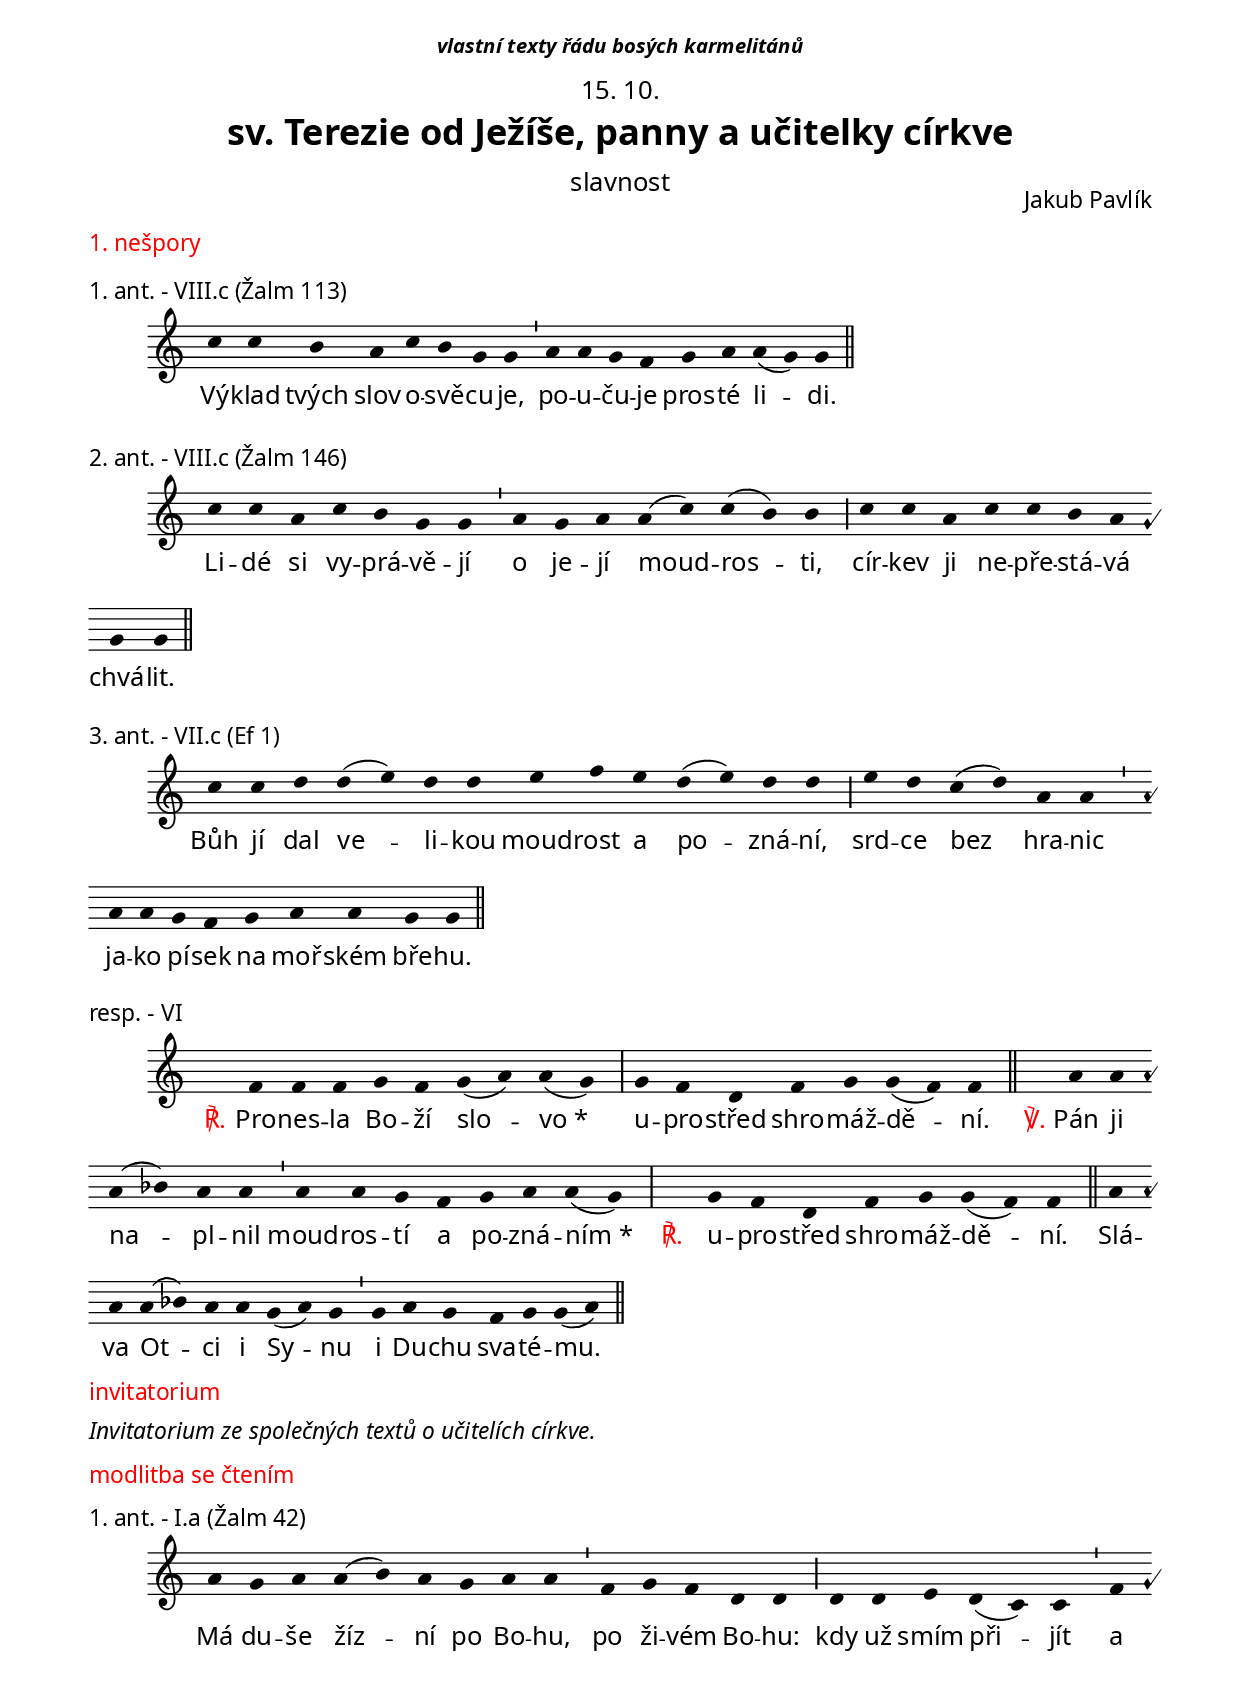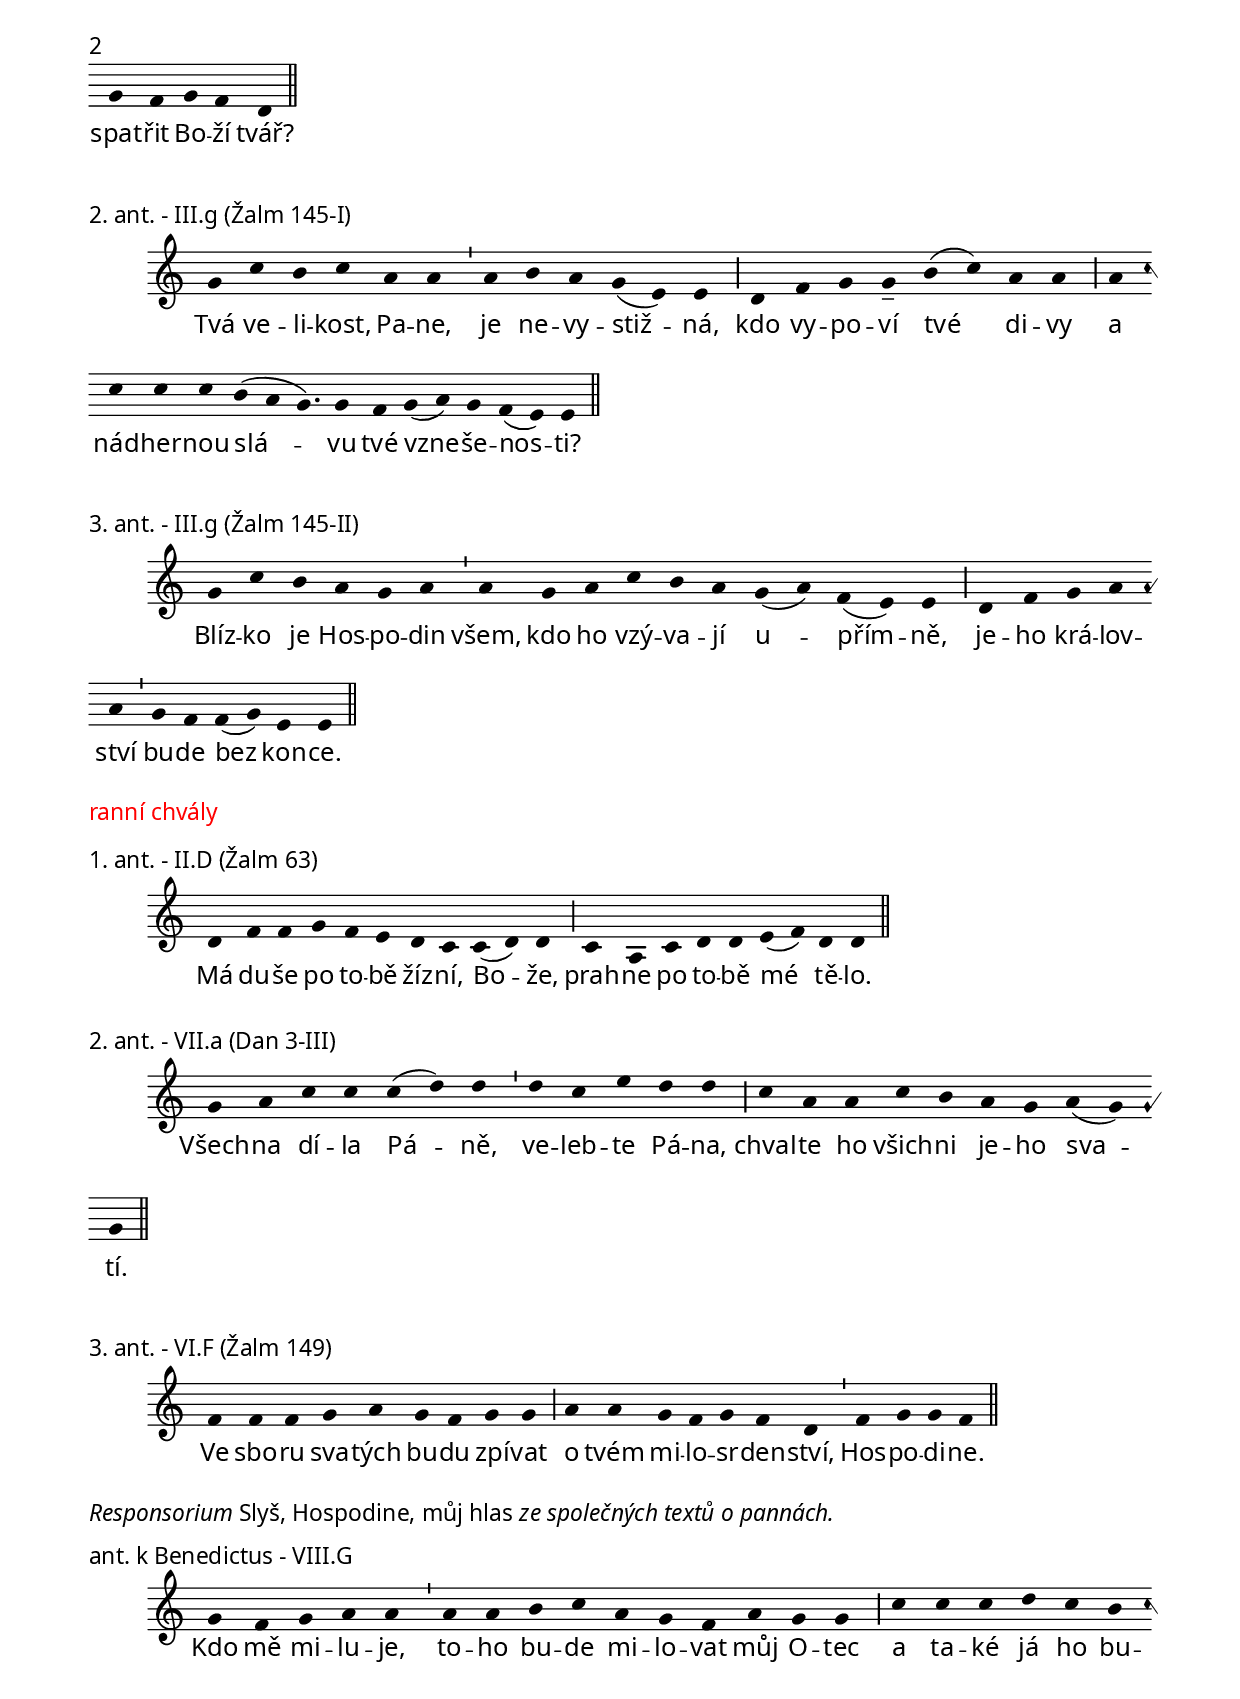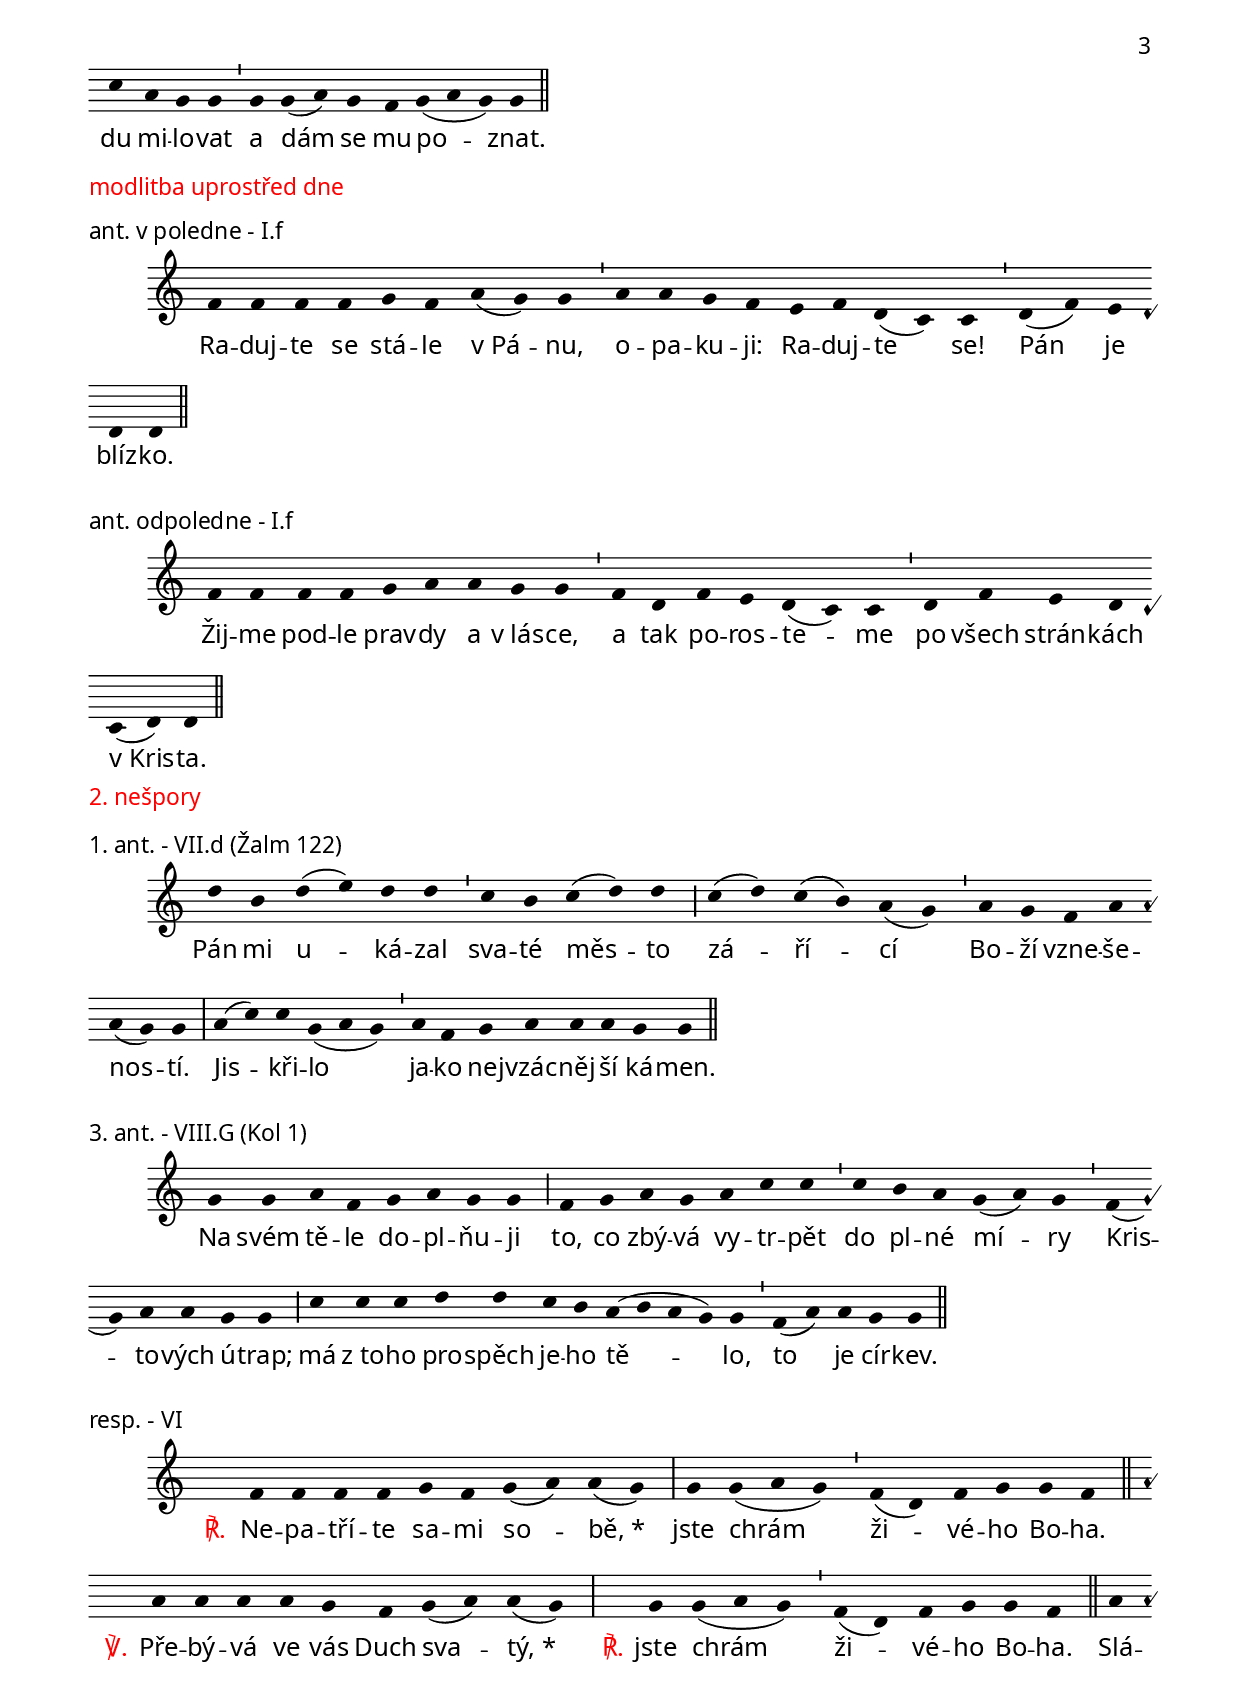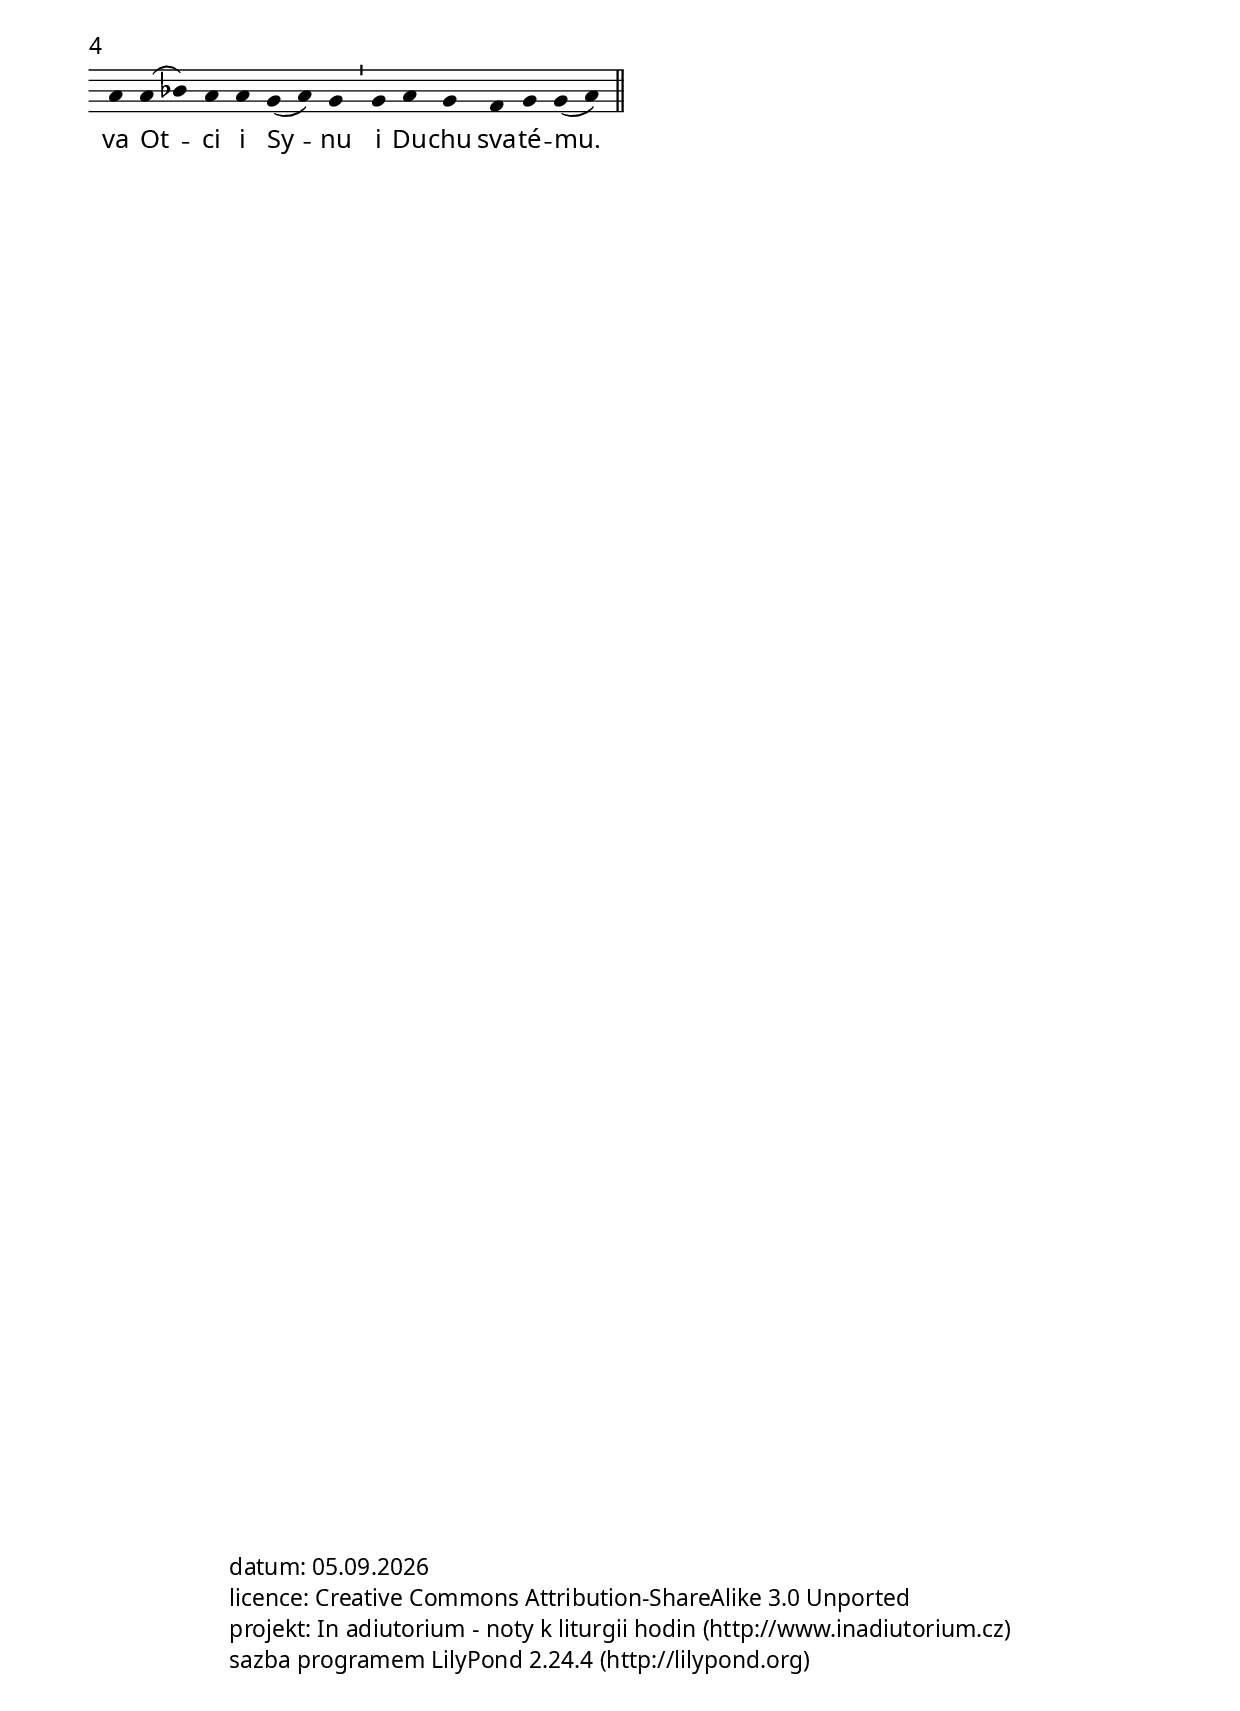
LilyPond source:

\version "2.19.80"

\include "../../spolecne.ly"
\include "../../spolecne/reholni.ly"
\include "../../dilyresponsorii.ly"
\version "2.12.0"

textyOCD = "vlastní texty řádu bosých karmelitánů"


\header {
  title = \markup\titleSvatek
            "sv. Terezie od Ježíše, panny a učitelky církve"
            slavnost
            "15. 10."
            \textyOCD
  composer = "Jakub Pavlík"
}

\markup {\nadpisHodinka {"1. nešpory"}}

\score {
  \relative c'' {
    \choralniRezim
    c4 c b a c b g g \barMin
    a a g f g a a( g) g \barFinalis
  }
  \addlyrics {
    Vý -- klad tvých slov o -- svě -- cu -- je,
    po -- u -- ču -- je pros -- té li -- di.
  }
  \header {
    quid = "1. ant."
    modus = "VIII"
    differentia = "c"
    psalmus = "Žalm 113"
    id = "1ne-a1"
    piece = \markup\sestavTitulek
  }
}

\score {
  \relative c'' {
    \choralniRezim
    c4 c a c b g g \barMin a g a a( c) c( b) b \barMaior
    c c a c c b a g g \barFinalis
  }
  \addlyrics {
    Li -- dé si vy -- prá -- vě -- jí
    o je -- jí moud -- ros -- ti,
    cír -- kev ji ne -- pře -- stá -- vá chvá -- lit.
  }
  \header {
    quid = "2. ant."
    modus = "VIII"
    differentia = "c"
    psalmus = "Žalm 146"
    fial = "sanktoral/1101vsichnisvati.ly#sexta?zacatek"
    id = "1ne-a2"
    piece = \markup\sestavTitulek
  }
}

\score {
  \relative c'' {
    \choralniRezim
    c4 c d d( e) d d e f e d( e) d d \barMaior
    e d c( d) a a \barMin
    a a g f g a a g g \barFinalis
  }
  \addlyrics {
    Bůh jí dal ve -- li -- kou moud -- rost a po -- zná -- ní,
    srd -- ce bez hra -- nic
    ja -- ko pí -- sek na moř -- ském bře -- hu.
  }
  \header {
    quid = "3. ant."
    modus = "VII"
    differentia = "c"
    psalmus = "Ef 1"
    id = "1ne-a3"
    piece = \markup\sestavTitulek
  }
}

\score {
  \relative c' {
    \choralniRezim

    % R
    \neviditelna f
    f4 f f g f g( a) a( g) \barMax
    g f d f g g( f) f \barFinalis
    % V
    \neviditelna a
    a4 a a( bes) a a \barMin a a g f g a a( g) \barMax
    % R
    \neviditelna a
    g f d f g g( f) f \barFinalis
    % Slava
    \respVIdoxologie \barFinalis
  }
  \addlyrics {
    \Response Pro -- nes -- la Bo -- ží slo -- vo_* u -- pro -- střed shro -- máž -- dě -- ní.
    \Verse Pán ji na -- pl -- nil moud -- ros -- tí a po -- zná -- ním_*
    \Response u -- pro -- střed shro -- máž -- dě -- ní.
    \textRespDoxologie
  }
  \header {
    quid = "resp."
    modus = "VI"
    id = "1ne-r"
    piece = \markup {\sestavTitulekResp}
  }
}

\score {
  \relative c' {
    \choralniRezim
  }
  \addlyrics {
    Svatá matko Terezie, ukaž nám cestu dokonalosti, po které přijdeme s Kristem do věčných příbytků.
  }
  \header {
    quid = "ant. k Magnificat"
    modus = ""
    differentia = ""
    psalmus = ""
    id = "1ne-amag"
    piece = \markup {\sestavTitulekBezZalmu}
  }
}

\markup {\nadpisHodinka {"invitatorium"}}

\markup\italic{
  Invitatorium ze společných textů o učitelích církve.
}

\markup {\nadpisHodinka {"modlitba se čtením"}}

\score {
  \relative c'' {
    \choralniRezim
    a4 g a a( b) a g a a \barMin
    f g f d d \barMaior
    d d e d( c) c \barMin
    f g f g f d \barFinalis
  }
  \addlyrics {
    Má du -- še žíz -- ní po Bo -- hu,
    po ži -- vém Bo -- hu:
    kdy už smím při -- jít
    a spat -- řit Bo -- ží tvář?
  }
  \header {
    quid = "1. ant."
    modus = "I"
    differentia = "a"
    psalmus = "Žalm 42"
    fial = "commune/zazemrele.ly#mc-a3"
    id = "mc-a1"
    piece = \markup\sestavTitulek
  }
}

\score {
  \relative c'' {
    \choralniRezim
    g4 c b c a a \barMin
    a b a g( e) e \barMaior
    d f g g-- b( c) a a \barMaior
    a c c c b( a g4.) g4 f g( a) g f( e) e \barFinalis
  }
  \addlyrics {
    Tvá ve -- li -- kost, Pa -- ne,
    je ne -- vy -- stiž -- ná,
    kdo vy -- po -- ví tvé di -- vy
    a nád -- her -- nou slá -- vu tvé vzne -- še -- nos -- ti?
  }
  \header {
    quid = "2. ant."
    modus = "III"
    differentia = "g"
    psalmus = "Žalm 145-I"
    id = "mc-a2"
    piece = \markup\sestavTitulek
  }
}

\score {
  \relative c'' {
    \choralniRezim
    g c b a g a \barMin
    a g a c b a g( a) f( e) e \barMaior
    d f g a a \barMin
    g f f( g) e e \barFinalis
  }
  \addlyrics {
    Blíz -- ko je Hos -- po -- din
    všem, kdo ho vzý -- va -- jí u -- přím -- ně,
    je -- ho krá -- lov -- ství
    bu -- de bez kon -- ce.
  }
  \header {
    quid = "3. ant."
    modus = "III"
    differentia = "g"
    psalmus = "Žalm 145-II"
    fial = "antifony/tyden3_7sobota.ly#up-ant3?zacatek=6"
    id = "mc-a3"
    piece = \markup\sestavTitulek
  }
}

% antifonu pro vigilii breviar.cz (zatím?) nemá

\markup {\nadpisHodinka {"ranní chvály"}}

\score {
  \relative c' {
    \choralniRezim
    d4 f f g f e d c c( d) d \barMaior
    c a c d d e( f) d d \barFinalis
  }
  \addlyrics {
    Má du -- še po to -- bě žíz -- ní, Bo -- že,
    prah -- ne po to -- bě mé tě -- lo.
  }
  \header {
    quid = "1. ant."
    modus = "II"
    differentia = "D"
    psalmus = "Žalm 63"
    id = "rch-a1"
    piece = \markup\sestavTitulek
  }
}

\score {
  \relative c'' {
    \choralniRezim
    g4 a c c c( d) d \barMin
    d c e d d \barMaior
    c a a c b a g a( g) g \barFinalis
  }
  \addlyrics {
    Všech -- na dí -- la Pá -- ně,
    ve -- leb -- te Pá -- na,
    chval -- te ho všich -- ni je -- ho sva -- tí.
  }
  \header {
    quid = "2. ant."
    modus = "VII"
    differentia = "a"
    psalmus = "Dan 3-III"
    id = "rch-a2"
    piece = \markup\sestavTitulek
  }
}

\score {
  \relative c' {
    \choralniRezim
    f4 f f g a g f g g \barMaior
    a a g f g f d \barMin
    f g g f \barFinalis
  }
  \addlyrics {
    Ve sbo -- ru sva -- tých bu -- du zpí -- vat
    o tvém mi -- lo -- sr -- den -- ství,
    Hos -- po -- di -- ne.
  }
  \header {
    quid = "3. ant."
    modus = "VI"
    differentia = "F"
    psalmus = "Žalm 149"
    id = "rch-a3"
    piece = \markup\sestavTitulek
  }
}

\markup\italic{
  Responsorium \upright{Slyš, Hospodine, můj hlas}
  ze společných textů o pannách.
}

\score {
  \relative c'' {
    \choralniRezim
    g4 f g a a \barMin
    a a b c a g f a g g \barMaior
    c c c d c b c a g g \barMin
    g g( a) g f g( a g) g \barFinalis
  }
  \addlyrics {
    Kdo mě mi -- lu -- je,
    to -- ho bu -- de mi -- lo -- vat můj O -- tec
    a ta -- ké já ho bu -- du mi -- lo -- vat
    a dám se mu po -- znat.
  }
  \header {
    quid = "ant. k Benedictus"
    modus = "VIII"
    differentia = "G"
    psalmus = ""
    fial = "antifony/velikonoce_nedeleA.ly#vimag2?zacatek=28"
    id = "rch-aben"
    piece = \markup {\sestavTitulekBezZalmu}
  }
}

\markup {\nadpisHodinka {"modlitba uprostřed dne"}}

\score {
  \relative c' {
    \choralniRezim
  }
  \addlyrics {
    Když se modlíš, vejdi do své komůrky, zavři dveře a modli se k svému Otci, který je ve skrytosti.
  }
  \header {
    quid = "ant. dopoledne"
    modus = ""
    differentia = ""
    psalmus = ""
    id = "tercie"
    piece = \markup\sestavTitulekBezZalmu
  }
}

\score {
  \relative c' {
    \choralniRezim
    f4 f f f g f a( g) g \barMin
    a a g f e f d( c) c \barMin
    d( f) e d d \barFinalis
  }
  \addlyrics {
    Ra -- duj -- te se stá -- le v_Pá -- nu,
    o -- pa -- ku -- ji: Ra -- duj -- te se!
    Pán je blíz -- ko.
  }
  \header {
    quid = "ant. v poledne"
    modus = "I"
    differentia = "f"
    psalmus = ""
    id = "sexta"
    piece = \markup\sestavTitulekBezZalmu
  }
}

\score {
  \relative c' {
    \choralniRezim
    f4 f f f g a a g g \barMin
    f d f e d( c) c \barMin
    d f e d c( d) d \barFinalis
  }
  \addlyrics {
    Žij -- me pod -- le prav -- dy a v_lás -- ce,
    a tak po -- ros -- te -- me
    po všech strán -- kách v_Kris -- ta.
  }
  \header {
    quid = "ant. odpoledne"
    modus = "I"
    differentia = "f"
    psalmus = ""
    id = "nona"
    piece = \markup\sestavTitulekBezZalmu
  }
}

\markup {\nadpisHodinka {"2. nešpory"}}

\score {
  \relative c'' {
    \choralniRezim
    d4 b d( e) d d \barMin
    c b c( d) d \barMaior
    c( d) c( b) a( g) \barMin a g f a a( g) g \barMax
    a( c) c g( a g) \barMin
    a f g a a a g g \barFinalis
  }
  \addlyrics {
    Pán mi u -- ká -- zal
    sva -- té měs -- to
    zá -- ří -- cí Bo -- ží vzne -- še -- nos -- tí.
    Jis -- kři -- lo
    ja -- ko nej -- vzác -- něj -- ší ká -- men.
  }
  \header {
    quid = "1. ant."
    modus = "VII"
    differentia = "d"
    psalmus = "Žalm 122"
    id = "2ne-a1"
    piece = \markup\sestavTitulek
  }
}

\score {
  \relative c'' {
    \choralniRezim
  }
  \addlyrics {
    Hle, Boží stánek mezi lidmi, Bůh bude přebývat uprostřed nich.
  }
  \header {
    quid = "2. ant."
    modus = ""
    differentia = ""
    psalmus = "Žalm 127"
    id = "2ne-a2"
    piece = \markup\sestavTitulek
  }
}

\score {
  \relative c'' {
    \choralniRezim
    g4 g a f g a g g \barMaior
    f g a g a c c \barMin
    c b a g( a) g \barMin f( g) a a g g \barMaior
    c c c d d c b a( b a g) g \barMin
    f( a) a g g \barFinalis
  }
  \addlyrics {
    Na svém tě -- le do -- pl -- ňu -- ji
    to, co zbý -- vá vy -- tr -- pět
    do pl -- né mí -- ry Kris -- to -- vých ú -- trap;
    má z_to -- ho pro -- spěch je -- ho tě -- lo,
    to je cír -- kev.
  }
  \header {
    quid = "3. ant."
    modus = "VIII"
    differentia = "G"
    psalmus = "Kol 1"
    fial = "commune/commune_jedenmucednik.ly#mc-avig?-aleluja"
    id = "2ne-a3"
    piece = \markup\sestavTitulek
  }
}

\score {
  \relative c' {
    \choralniRezim

    % R
    \neviditelna f
    f4 f f f g f g( a) a( g) \barMax
    g g( a g) \barMin f( d) f g g f \barFinalis
    % V
    \neviditelna a
    a a a a g f g( a) a( g) \barMax
    % R
    \neviditelna a
    g g( a g) \barMin f( d) f g g f \barFinalis
    % Slava
    \respVIdoxologie \barFinalis
  }
  \addlyrics {
    \Response Ne -- pa -- tří -- te sa -- mi so -- bě,_* jste chrám ži -- vé -- ho Bo -- ha.
    \Verse Pře -- bý -- vá ve vás Duch sva -- tý,_*
    \Response jste chrám ži -- vé -- ho Bo -- ha.
    \textRespDoxologie
  }
  \header {
    quid = "resp."
    modus = "VI"
    id = "2ne-r"
    piece = \markup {\sestavTitulekResp}
  }
}

\score {
  \relative c' {
    \choralniRezim
  }
  \addlyrics {
    Ať se vaše srdce nechvěje! V domě mého Otce je mnoho příbytků. Odcházím vám připravit místo.
  }
  \header {
    quid = "ant. k Magnificat"
    modus = ""
    differentia = ""
    psalmus = ""
    id = "2ne-amag"
    piece = \markup {\sestavTitulekBezZalmu}
  }
}
